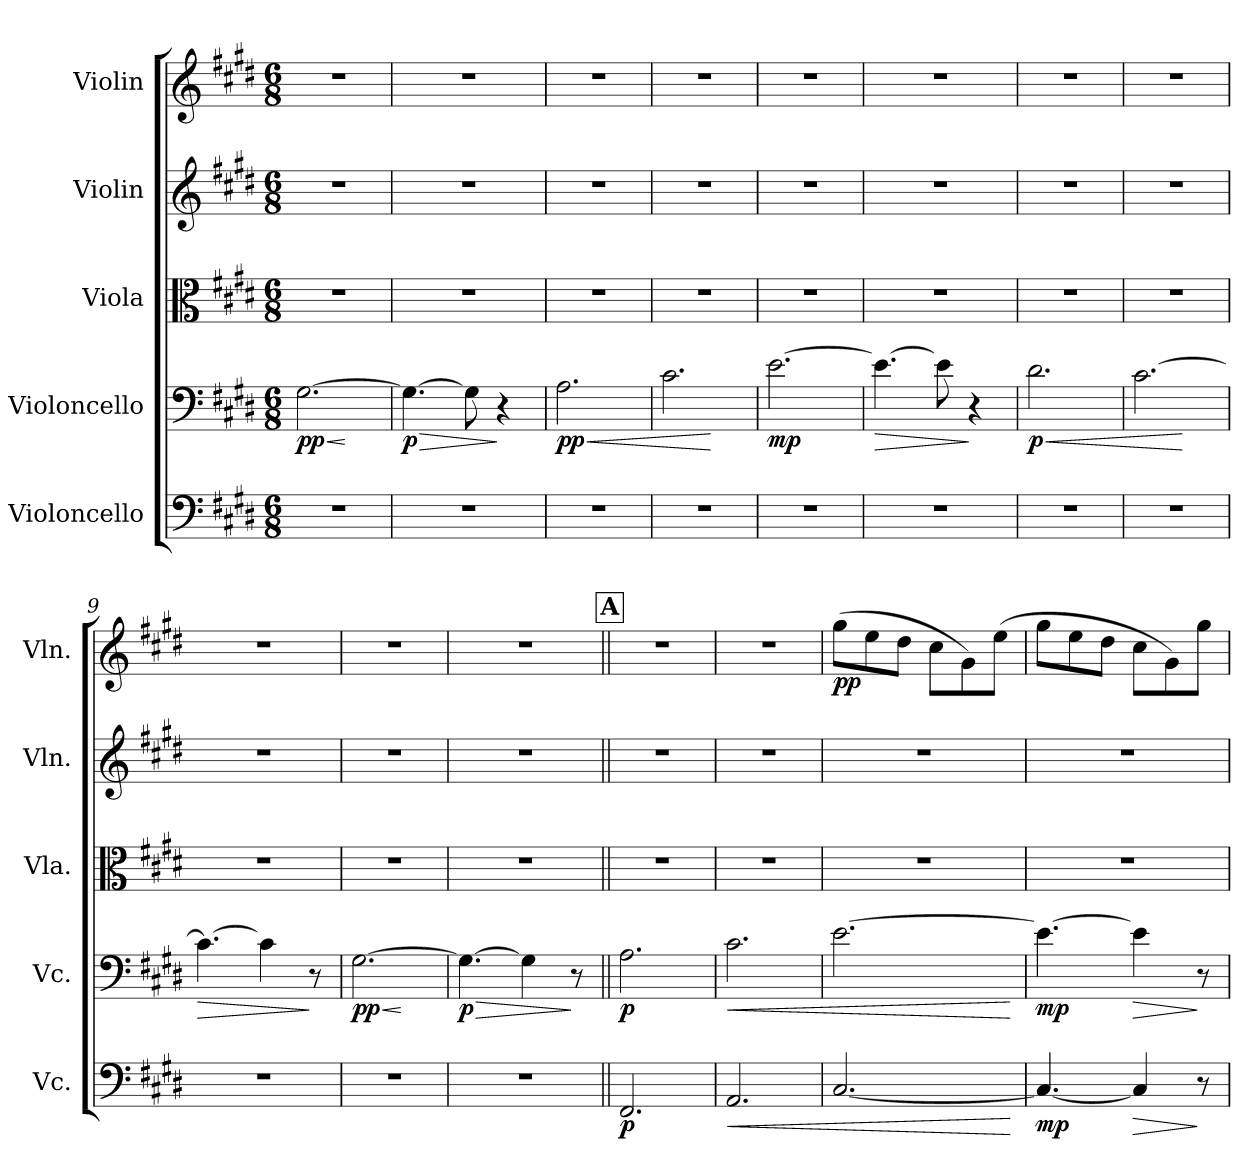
**kern	**dynam	**kern	**dynam	**kern	**kern	**kern	**dynam
*part5	*part5	*part4	*part4	*part3	*part2	*part1	*part1
*staff5	*staff5	*staff4	*staff4	*staff3	*staff2	*staff1	*staff1
*I"Violoncello	*	*I"Violoncello	*	*I"Viola	*I"Violin	*I"Violin	*
*I'Vc.	*	*I'Vc.	*	*I'Vla.	*I'Vln.	*I'Vln.	*
*clefF4	*	*clefF4	*	*clefC3	*clefG2	*clefG2	*
*k[f#c#g#d#]	*	*k[f#c#g#d#]	*	*k[f#c#g#d#]	*k[f#c#g#d#]	*k[f#c#g#d#]	*
*M6/8	*	*M6/8	*	*M6/8	*M6/8	*M6/8	*
*MM66	*	*MM66	*	*MM66	*MM66	*MM66	*
=1	=1	=1	=1	=1	=1	=1	=1
!	!	!	!LO:HP:b	!	!	!	!
!	!	!	!LO:DY:n=1:b	!	!	!	!
2.r	.	[2.G#\	< pp	2.r	2.r	2.r	.
.	.	.	[	.	.	.	.
=2	=2	=2	=2	=2	=2	=2	=2
!	!	!	!LO:HP:b	!	!	!	!
!	!	!	!LO:DY:n=1:b	!	!	!	!
2.r	.	4.G#\_	> p	2.r	2.r	2.r	.
.	.	8G#\]	.	.	.	.	.
.	.	4r	]	.	.	.	.
=3	=3	=3	=3	=3	=3	=3	=3
!	!	!	!LO:HP:b	!	!	!	!
!	!	!	!LO:DY:n=1:b	!	!	!	!
2.r	.	2.A\	< pp	2.r	2.r	2.r	.
=4	=4	=4	=4	=4	=4	=4	=4
2.r	.	2.c#\	.	2.r	2.r	2.r	.
.	.	.	[	.	.	.	.
=5	=5	=5	=5	=5	=5	=5	=5
!	!	!	!LO:DY:b	!	!	!	!
2.r	.	[2.e\	mp	2.r	2.r	2.r	.
=6	=6	=6	=6	=6	=6	=6	=6
!	!	!	!LO:HP:b	!	!	!	!
2.r	.	4.e\_	>	2.r	2.r	2.r	.
.	.	8e\]	.	.	.	.	.
.	.	4r	]	.	.	.	.
=7	=7	=7	=7	=7	=7	=7	=7
!	!	!	!LO:HP:b	!	!	!	!
!	!	!	!LO:DY:n=1:b	!	!	!	!
2.r	.	2.d#\	< p	2.r	2.r	2.r	.
=8	=8	=8	=8	=8	=8	=8	=8
2.r	.	[2.c#\	.	2.r	2.r	2.r	.
.	.	.	[	.	.	.	.
=9	=9	=9	=9	=9	=9	=9	=9
!	!	!	!LO:HP:b	!	!	!	!
2.r	.	4.c#\_	>	2.r	2.r	2.r	.
.	.	4c#\]	.	.	.	.	.
.	.	8r	]	.	.	.	.
=10	=10	=10	=10	=10	=10	=10	=10
!	!	!	!LO:HP:b	!	!	!	!
!	!	!	!LO:DY:n=1:b	!	!	!	!
2.r	.	[2.G#\	< pp	2.r	2.r	2.r	.
.	.	.	[	.	.	.	.
!!LO:LB:g=z
=11	=11	=11	=11	=11	=11	=11	=11
!	!	!	!LO:HP:b	!	!	!	!
!	!	!	!LO:DY:n=1:b	!	!	!	!
2.r	.	4.G#\_	> p	2.r	2.r	2.r	.
.	.	4G#\]	.	.	.	.	.
.	.	8r	]	.	.	.	.
!!LO:REH:place=s1:a:B:fs=14:t=A
=12||	=12||	=12||	=12||	=12||	=12||	=12||	=12||
!	!LO:DY:b	!	!LO:DY:b	!	!	!	!
2.FF#/	p	2.A\	p	2.r	2.r	2.r	.
=13	=13	=13	=13	=13	=13	=13	=13
!	!LO:HP:b	!	!LO:HP:b	!	!	!	!
2.AA/	<	2.c#\	<	2.r	2.r	2.r	.
=14	=14	=14	=14	=14	=14	=14	=14
!	!	!	!	!	!	!	!LO:DY:b
[2.C#/	.	[2.e\	.	2.r	2.r	(8gg#\L	pp
.	.	.	.	.	.	8ee\	.
.	.	.	.	.	.	8dd#\J	.
.	.	.	.	.	.	8cc#\L	.
.	.	.	.	.	.	8g#\)	.
.	.	.	.	.	.	(8ee\J	.
.	[	.	[	.	.	.	.
=15	=15	=15	=15	=15	=15	=15	=15
!	!LO:DY:b	!	!LO:DY:b	!	!	!	!
4.C#/_	mp	4.e\_	mp	2.r	2.r	8gg#\L	.
.	.	.	.	.	.	8ee\	.
.	.	.	.	.	.	8dd#\J	.
!	!LO:HP:b	!	!LO:HP:b	!	!	!	!
4C#/]	>	4e\]	>	.	.	8cc#\L	.
.	.	.	.	.	.	8g#\)	.
8r	]	8r	]	.	.	8gg#\J	.
=	=	=	=	=	=	=	=
*-	*-	*-	*-	*-	*-	*-	*-
